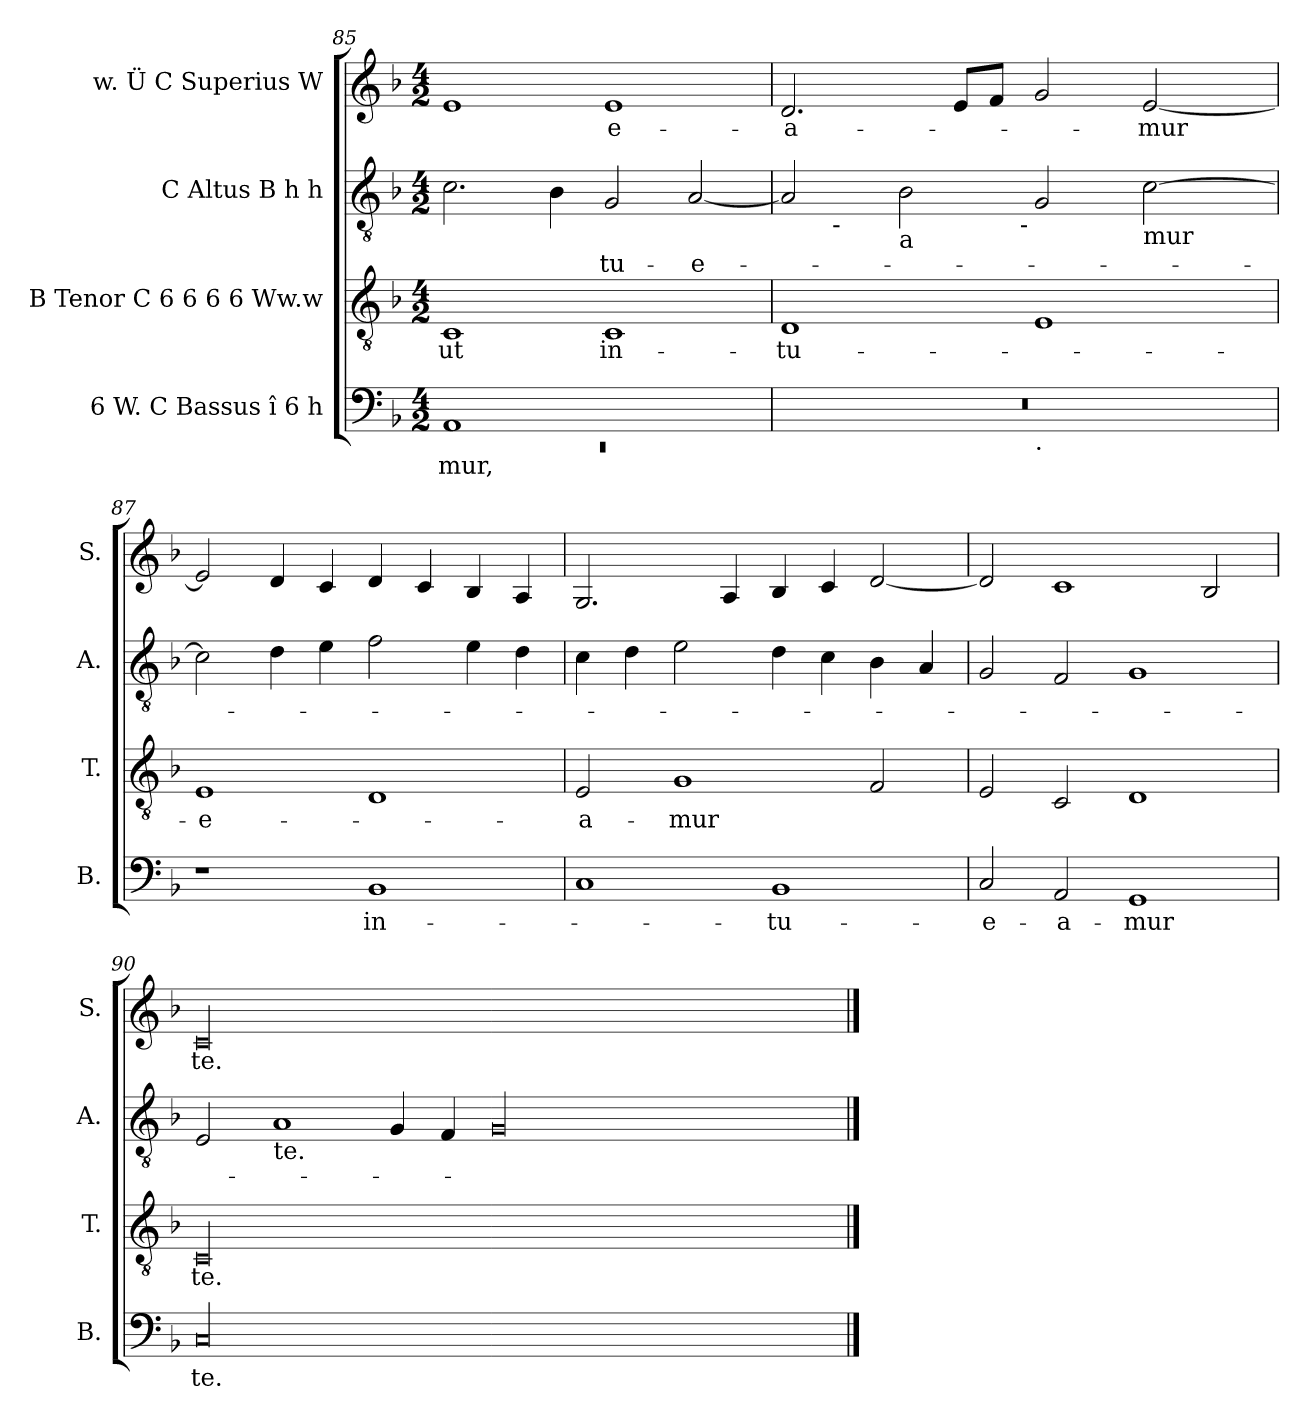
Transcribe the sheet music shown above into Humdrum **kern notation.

**kern	**text	**kern	**text	**kern	**text	**kern	**text
*part4	*part4	*part3	*part3	*part2	*part2	*part1	*part1
*staff4	*staff4	*staff3	*staff3	*staff2	*staff2	*staff1	*staff1
*I"6 W. C Bassus î 6 h	*	*I"B Tenor C 6 6 6 6 Ww.w	*	*I"C Altus B h h	*	*I"w. Ü C Superius W	*
*I'B.	*	*I'T.	*	*I'A.	*	*I'S.	*
*clefF4	*	*clefGv2	*	*clefGv2	*	*clefG2	*
*k[b-]	*	*k[b-]	*	*k[b-]	*	*k[b-]	*
*F:	*	*F:	*	*F:	*	*F:	*
*M4/2	*	*M4/2	*	*M4/2	*	*M4/2	*
=85	=85	=85	=85	=85	=85	=85	=85
*^	*	*	*	*	*	*	*
!	!LO:N:vis=1	!LO:LY:b	!	!LO:LY:b	!	!	!	!
1AA	0rEE	-mur,	1C	ut	2.c\	.	1e	.
.	.	.	.	.	4B-\	.	.	.
!	!	!	!	!LO:LY:b	!	!LO:LY:b	!	!LO:LY:b:rj
1ryy	.	.	1C	in-	2G/	-tu-	1e	-e-
!	!	!	!	!	!	!LO:LY:b:rj	!	!
.	.	.	.	.	[<2A/	-e-	.	.
!!LO:LB:g=z
=86	=86	=86	=86	=86	=86	=86	=86	=86
!	!	!	!	!LO:LY:b	!	!	!	!LO:LY:b
*	*	*	*	*	*^	*	*	*
*	*	*	*	*	*	*^	*	*	*
0r	1ryy	.	1D	-tu-	2A/]	8ryy	2ryy	.	2.d/	-a-
.	.	.	.	.	.	32ryy	.	.	.	.
!	!	!	!	!	!	!LO:TX:b:t=-	!	!	!	!
.	.	.	.	.	.	1ryy	.	.	.	.
!	!	!	!	!	!LO:TX:b:t=a	!	!	!	!	!
.	.	.	.	.	2B-\	.	4...ryy	.	.	.
.	.	.	.	.	.	.	.	.	8e/L	.
.	.	.	.	.	.	.	.	.	8f/J	.
!	!	!	!	!	!	!	!LO:TX:b:t=-	!	!	!
.	.	.	.	.	.	.	1ryy	.	.	.
!	!LO:TX:b:t=.	!	!	!	!	!	!	!	!	!
.	1ryy	.	1E	.	2G/	.	.	.	2g/	.
.	.	.	.	.	.	2ryy	.	.	.	.
!	!	!	!	!	!LO:TX:b:t=mur	!	!	!	!	!
!	!	!	!	!	!	!	!	!	!	!LO:LY:b
.	.	.	.	.	[>2c\	.	.	.	[<2e/	-mur
.	.	.	.	.	.	4ryy	.	.	.	.
.	.	.	.	.	.	16.ryy	.	.	.	.
.	.	.	.	.	.	.	32ryy	.	.	.
=87	=87	=87	=87	=87	=87	=87	=87	=87	=87	=87
!	!	!	!	!LO:LY:b:rj	!	!	!	!	!	!
*v	*v	*	*	*	*v	*v	*v	*	*	*
1r	.	1E	-e-	2c\]	.	2e/]	.
.	.	.	.	4d\	.	4d/	.
.	.	.	.	4e\	.	4c/	.
!	!LO:LY:b	!	!	!	!	!	!
1BB-	in-	1D	.	2f\	.	4d/	.
.	.	.	.	.	.	4c/	.
.	.	.	.	4e\	.	4B-/	.
.	.	.	.	4d\	.	4A/	.
=88	=88	=88	=88	=88	=88	=88	=88
!	!	!	!LO:LY:b	!	!	!	!
1C	.	2E/	-a-	4c\	.	2.G/	.
.	.	.	.	4d\	.	.	.
!	!	!	!LO:LY:b	!	!	!	!
.	.	1G	-mur	2e\	.	.	.
.	.	.	.	.	.	4A/	.
!	!LO:LY:b	!	!	!	!	!	!
1BB-	-tu-	.	.	4d\	.	4B-/	.
.	.	.	.	4c\	.	4c/	.
.	.	2F/	.	4B-\	.	[<2d/	.
.	.	.	.	4A/	.	.	.
=89	=89	=89	=89	=89	=89	=89	=89
!	!LO:LY:b	!	!	!	!	!	!
2C/	-e-	2E/	.	2G/	.	2d/]	.
!	!LO:LY:b	!	!	!	!	!	!
2AA/	-a-	2C/	.	2F/	.	1c	.
!	!LO:LY:b	!	!	!	!	!	!
1GG	-mur	1D	.	1G	.	.	.
.	.	.	.	.	.	2B-/	.
=90	=90	=90	=90	=90	=90	=90	=90
!	!LO:LY:b	!	!LO:LY:b	!	!	!	!LO:LY:b
00C	te.	00C	te.	2E/	.	00c	te.
!	!	!	!	!LO:TX:b:t=te.	!	!	!
.	.	.	.	1A	.	.	.
.	.	.	.	4G/	.	.	.
.	.	.	.	4F/	.	.	.
.	.	.	.	00G	.	.	.
0ryy	.	0ryy	.	.	.	0ryy	.
==	==	==	==	==	==	==	==
*-	*-	*-	*-	*-	*-	*-	*-
